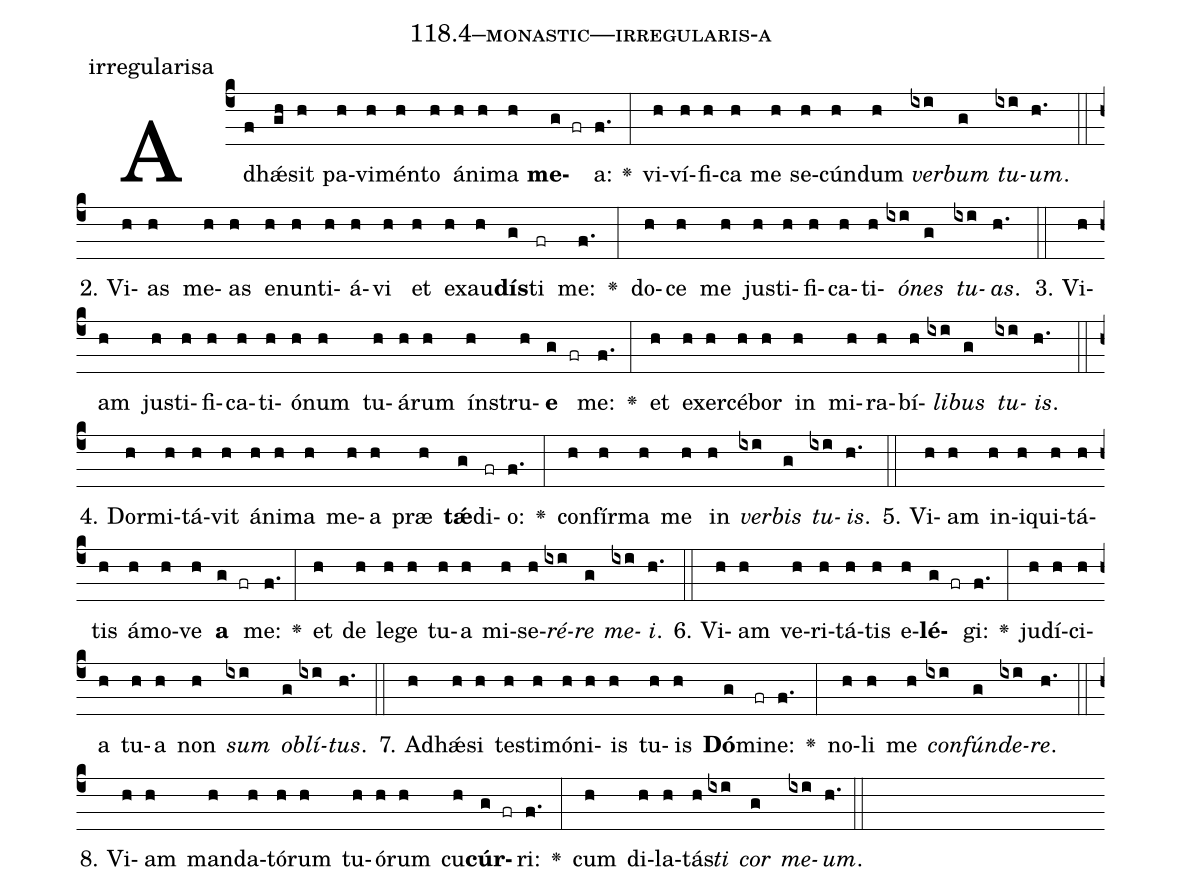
name: 118.4--monastic---irregularis-a;
annotation: irregularisa;
%%
(c4)Ad(f)hǽ(gh)sit(h) pa(h)vi(h)mén(h)to(h) á(h)ni(h)ma(h) <b>me</b>(g fr)a:(f.) <v>\greheightstar</v>(:) vi(h)ví(h)fi(h)ca(h) me(h) se(h)cún(h)dum(h) <i>ver</i>(ixi)<i>bum</i>(g) <i>tu</i>(ixi)<i>um</i>.(h.) (::)
2. Vi(h)as(h) me(h)as(h) e(h)nun(h)ti(h)á(h)vi(h) et(h) ex(h)au(h)<b>dís</b>(g)ti(fr) me:(f.) <v>\greheightstar</v>(:) do(h)ce(h) me(h) jus(h)ti(h)fi(h)ca(h)ti(h)<i>ó</i>(ixi)<i>nes</i>(g) <i>tu</i>(ixi)<i>as</i>.(h.) (::)
3. Vi(h)am(h) jus(h)ti(h)fi(h)ca(h)ti(h)ó(h)num(h) tu(h)á(h)rum(h) ín(h)stru(h)<b>e</b>(g fr) me:(f.) <v>\greheightstar</v>(:) et(h) ex(h)er(h)cé(h)bor(h) in(h) mi(h)ra(h)bí(h)<i>li</i>(ixi)<i>bus</i>(g) <i>tu</i>(ixi)<i>is</i>.(h.) (::)
4. Dor(h)mi(h)tá(h)vit(h) á(h)ni(h)ma(h) me(h)a(h) præ(h) <b>tǽ</b>(g)di(fr)o:(f.) <v>\greheightstar</v>(:) con(h)fír(h)ma(h) me(h) in(h) <i>ver</i>(ixi)<i>bis</i>(g) <i>tu</i>(ixi)<i>is</i>.(h.) (::)
5. Vi(h)am(h) in(h)i(h)qui(h)tá(h)tis(h) á(h)mo(h)ve(h) <b>a</b>(g fr) me:(f.) <v>\greheightstar</v>(:) et(h) de(h) le(h)ge(h) tu(h)a(h) mi(h)se(h)<i>ré</i>(ixi)<i>re</i>(g) <i>me</i>(ixi)<i>i</i>.(h.) (::)
6. Vi(h)am(h) ve(h)ri(h)tá(h)tis(h) e(h)<b>lé</b>(g fr)gi:(f.) <v>\greheightstar</v>(:) ju(h)dí(h)ci(h)a(h) tu(h)a(h) non(h) <i>sum</i>(ixi) <i>ob</i>(g)<i>lí</i>(ixi)<i>tus</i>.(h.) (::)
7. Ad(h)hǽ(h)si(h) tes(h)ti(h)mó(h)ni(h)is(h) tu(h)is(h) <b>Dó</b>(g)mi(fr)ne:(f.) <v>\greheightstar</v>(:) no(h)li(h) me(h) <i>con</i>(ixi)<i>fún</i>(g)<i>de</i>(ixi)<i>re</i>.(h.) (::)
8. Vi(h)am(h) man(h)da(h)tó(h)rum(h) tu(h)ó(h)rum(h) cu(h)<b>cúr</b>(g fr)ri:(f.) <v>\greheightstar</v>(:) cum(h) di(h)la(h)tás(h)<i>ti</i>(ixi) <i>cor</i>(g) <i>me</i>(ixi)<i>um</i>.(h.) (::)
